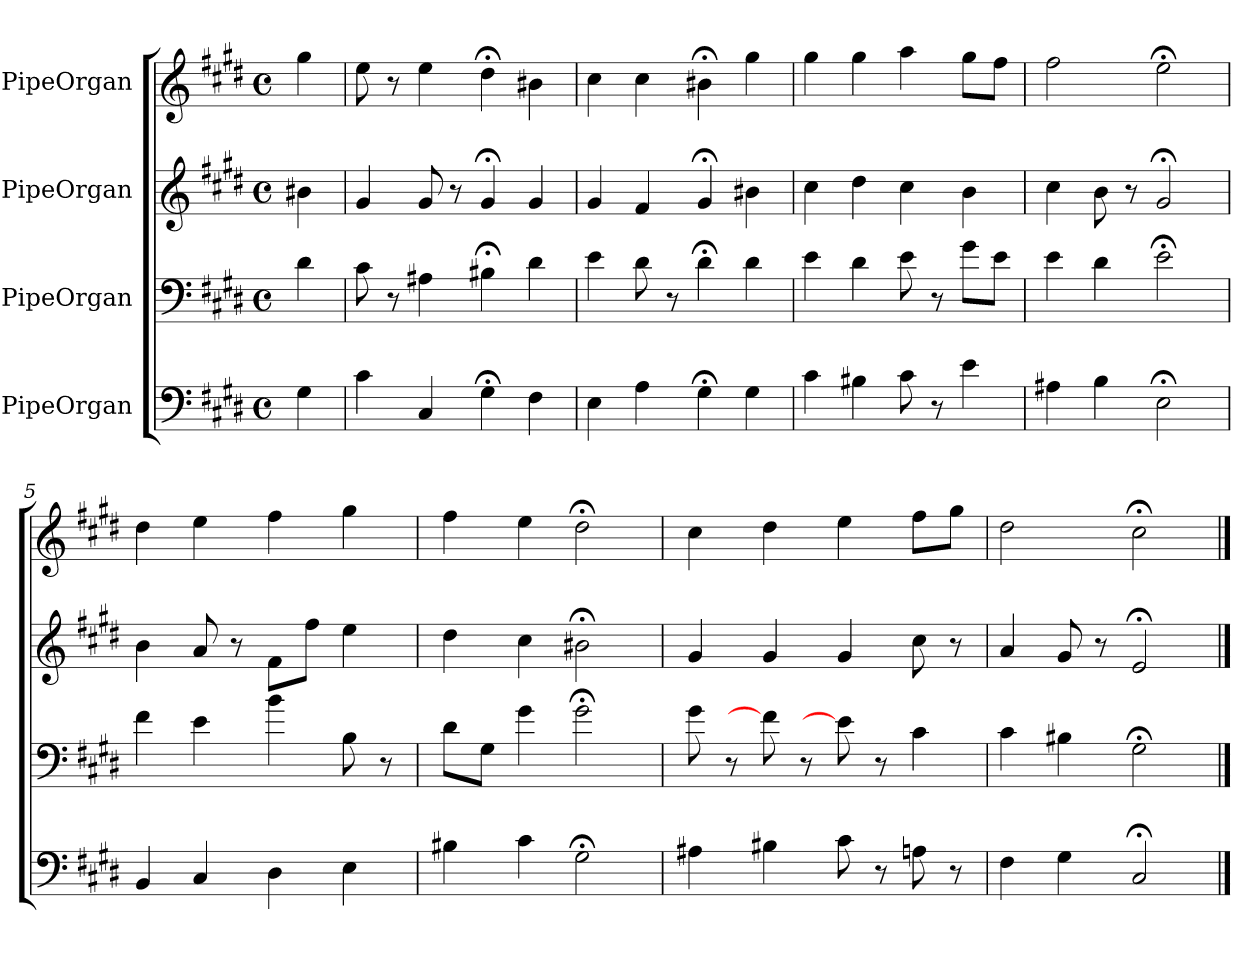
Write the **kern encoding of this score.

**kern	**kern	**kern	**kern
*part4	*part3	*part2	*part1
*staff4	*staff3	*staff2	*staff1
*I"PipeOrgan	*I"PipeOrgan	*I"PipeOrgan	*I"PipeOrgan
*clefF4	*clefF4	*clefG2	*clefG2
*k[f#c#g#d#]	*k[f#c#g#d#]	*k[f#c#g#d#]	*k[f#c#g#d#]
*c#:	*c#:	*c#:	*c#:
*M4/4	*M4/4	*M4/4	*M4/4
*met(c)	*met(c)	*met(c)	*met(c)
*MM60	*MM60	*MM60	*MM60
=	=	=	=
4G#	4d#	4b#X	4gg#
=1	=1	=1	=1
4c#	8c#	4g#	8ee
.	8r	.	8r
4C#	4A#X	8g#	4ee
.	.	8r	.
4G#;<	4B#X;<	4g#;<	4dd#;<
4F#	4d#	4g#	4b#X
=2	=2	=2	=2
4E	4e	4g#	4cc#
4A	8d#	4f#	4cc#
.	8r	.	.
4G#;<	4d#;<	4g#;<	4b#X;<
4G#	4d#	4b#X	4gg#
=3	=3	=3	=3
4c#	4e	4cc#	4gg#
4B#X	4d#	4dd#	4gg#
8c#	8e	4cc#	4aa
8r	8r	.	.
4e	8g#\L	4b	8gg#\L
.	8e\J	.	8ff#\J
=4	=4	=4	=4
4A#X	4e	4cc#	2ff#
4B	4d#	8b	.
.	.	8r	.
2E;<	2e;<	2g#;<	2ee;<
=5	=5	=5	=5
4BB	4f#	4b	4dd#
4C#	4e	8a	4ee
.	.	8r	.
4D#	4b	8f#\L	4ff#
.	.	8ff#\J	.
4E	8B	4ee	4gg#
.	8r	.	.
=6	=6	=6	=6
4B#X	8d#\L	4dd#	4ff#
.	8G#\J	.	.
4c#	4g#	4cc#	4ee
2G#;<	2g#;<	2b#X;<	2dd#;<
=7	=7	=7	=7
4A#X	8g#	4g#	4cc#
.	8r	.	.
4B#X	8f#]	4g#	4dd#
.	8r	.	.
8c#	8e]	4g#	4ee
8r	8r	.	.
8An	4c#	8cc#	8ff#\L
8r	.	8r	8gg#\J
=8	=8	=8	=8
4F#	4c#	4a	2dd#
4G#	4B#X	8g#	.
.	.	8r	.
2C#;<	2G#;<	2e;<	2cc#;<
==	==	==	==
*-	*-	*-	*-
